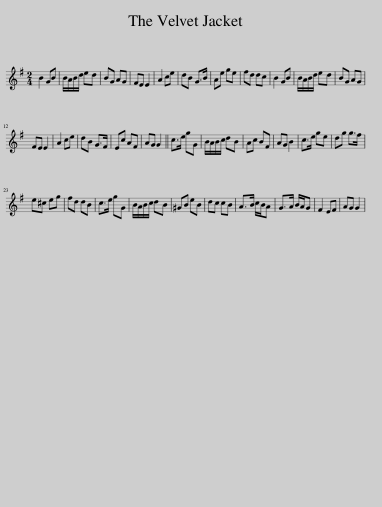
X:1
L:1/8
M:2/4
I:linebreak $
K:G
V:1 treble
V:1
 B2 GB | B/A/B/d/ ed | BG AG | FE E2 | A2 ce | %5
 dB G>B | Ae ge | fd dc | B2 GB | B/A/B/d/ ed | %10
 BG AG |$ FE E2 | A2 ce | dB G>F | Ec AF | %15
 AG G2 || c>e gG | B/A/B/c/ dB | Ac BF | AG B2 | %20
 c>e ge | dg g>f |$ e^c eg | fd dB | c>e gG | %25
 B/A/B/c/ dB | ^GB eB | dc cB | A>B c/B/A | G>A B/A/G | %30
 F2 EF | AG G2 | %32
